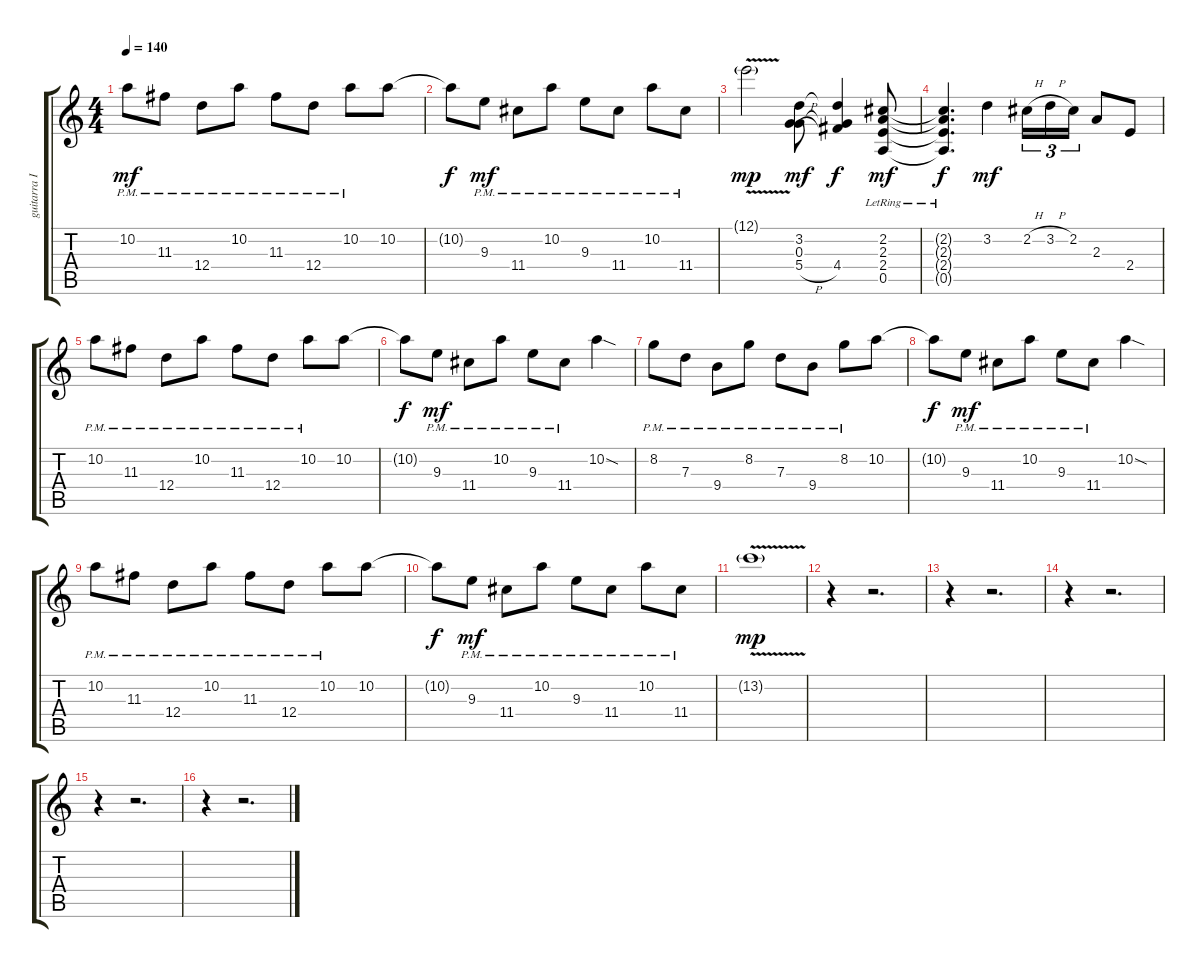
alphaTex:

\track ("guitarra I [solista]" "guitarra I") {instrument overdrivenguitar}
\staff {score tabs}
\tuning (E4 B3 G3 D3 A2 E2) {hide}
\ts (4 4)
\tempo 140
\clef g2
\ks c
10.2{pm}.8{dy mf} 11.3{pm}.8 12.4{pm}.8 10.2{pm}.8 11.3{pm}.8 12.4{pm}.8 10.2{pm}.8 10.2.8 |
10.2{t}.8{dy f} 9.3{pm}.8{dy mf} 11.4{pm}.8 10.2{pm}.8 9.3{pm}.8 11.4{pm}.8 10.2{pm}.8 11.4{pm}.8 |
12.1{v g}.2{dy mp} (3.2 0.3 5.4{h}).8{dy mf} (3.2{t} 0.3{t} 4.4).4{dy f} (2.2{lr} 2.3{lr} 2.4{lr} 0.5{lr}).8{dy mf} |
(2.2{lr t} 2.3{lr t} 2.4{lr t} 0.5{lr t}).4{d dy f} 3.2.4{dy mf} 2.2{h}.16{tu (3 2)} 3.2{h}.16{tu (3 2)} 2.2.16{tu (3 2)} 2.3.8 2.4.8 |
10.2{pm}.8 11.3{pm}.8 12.4{pm}.8 10.2{pm}.8 11.3{pm}.8 12.4{pm}.8 10.2{pm}.8 10.2.8 |
10.2{t}.8{dy f} 9.3{pm}.8{dy mf} 11.4{pm}.8 10.2{pm}.8 9.3{pm}.8 11.4{pm}.8 10.2{sod}.4 |
8.2{pm}.8 7.3{pm}.8 9.4{pm}.8 8.2{pm}.8 7.3{pm}.8 9.4{pm}.8 8.2{pm}.8 10.2.8 |
10.2{t}.8{dy f} 9.3{pm}.8{dy mf} 11.4{pm}.8 10.2{pm}.8 9.3{pm}.8 11.4{pm}.8 10.2{sod}.4 |
10.2{pm}.8 11.3{pm}.8 12.4{pm}.8 10.2{pm}.8 11.3{pm}.8 12.4{pm}.8 10.2{pm}.8 10.2.8 |
10.2{t}.8{dy f} 9.3{pm}.8{dy mf} 11.4{pm}.8 10.2{pm}.8 9.3{pm}.8 11.4{pm}.8 10.2{pm}.8 11.4{pm}.8 |
13.2{v g}.1{dy mp} |
r.4 r.2{d} |
r.4 r.2{d} |
r.4 r.2{d} |
r.4 r.2{d} |
r.4 r.2{d}
